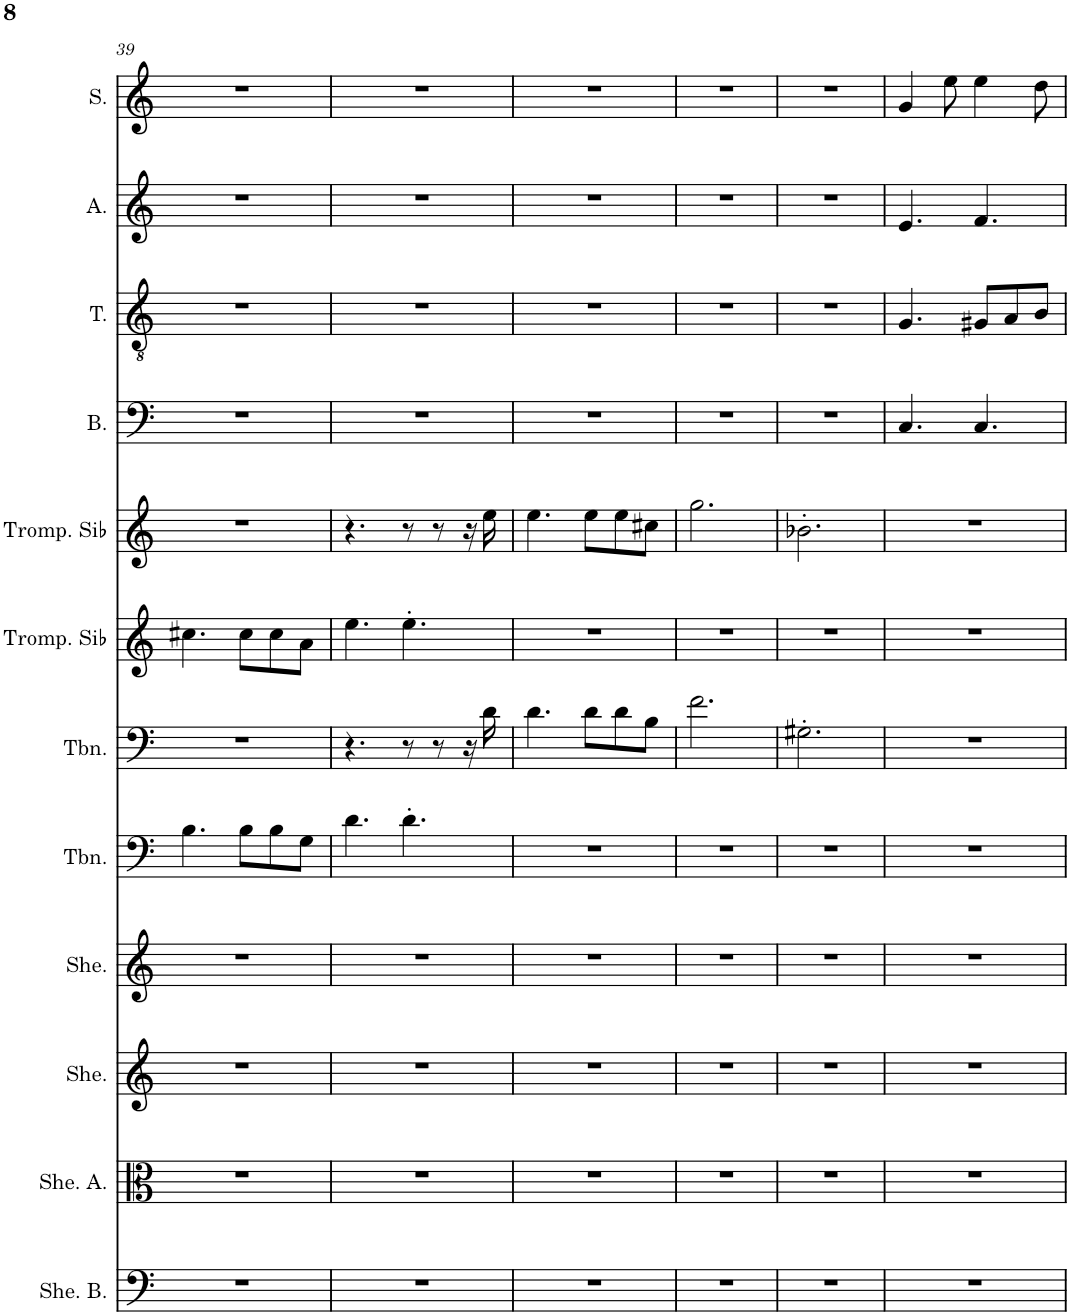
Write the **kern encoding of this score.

**kern	**kern	**kern	**kern	**kern	**kern	**kern	**kern	**kern	**kern	**kern	**kern
*part12	*part11	*part10	*part9	*part8	*part7	*part6	*part5	*part4	*part3	*part2	*part1
*staff12	*staff11	*staff10	*staff9	*staff8	*staff7	*staff6	*staff5	*staff4	*staff3	*staff2	*staff1
*I"Sheng Basse, Harmoniu	*I"Sheng Alto, Harmoniu	*I"Sheng, Harmoniu	*I"Sheng, Reed-Org	*I"Trombone, Solo Bas	*I"Trombone, Solo Ten	*I"Trompette en Sib, Solo Alt	*I"Trompette en Sib, Solo Sop	*I"Basse	*I"Ténor	*I"Alto	*I"Soprano
*I'She. B.	*I'She. A.	*I'She.	*I'She.	*I'Tbn.	*I'Tbn.	*I'Tromp. Sib	*I'Tromp. Sib	*I'B.	*I'T.	*I'A.	*I'S.
!!LO:PB:g=z
*clefF4	*clefC3	*clefG2	*clefG2	*clefF4	*clefF4	*clefG2	*clefG2	*clefF4	*clefGv2	*clefG2	*clefG2
*	*	*	*	*	*	*Trd1c2	*Trd1c2	*	*	*	*
*k[]	*k[]	*k[]	*k[]	*k[]	*k[]	*k[]	*k[]	*k[]	*k[]	*k[]	*k[]
*M6/8	*M6/8	*M6/8	*M6/8	*M6/8	*M6/8	*M6/8	*M6/8	*M6/8	*M6/8	*M6/8	*M6/8
=39	=39	=39	=39	=39	=39	=39	=39	=39	=39	=39	=39
2.r	2.r	2.r	2.r	4.B\	2.r	4.cc#X\	2.r	2.r	2.r	2.r	2.r
.	.	.	.	8B\L	.	8cc#\L	.	.	.	.	.
.	.	.	.	8B\	.	8cc#\	.	.	.	.	.
.	.	.	.	8G\J	.	8a\J	.	.	.	.	.
=40	=40	=40	=40	=40	=40	=40	=40	=40	=40	=40	=40
2.r	2.r	2.r	2.r	4.d\	4.r	4.ee\	4.r	2.r	2.r	2.r	2.r
.	.	.	.	4.d'\	8r	4.ee'\	8r	.	.	.	.
.	.	.	.	.	8r	.	8r	.	.	.	.
.	.	.	.	.	16r	.	16r	.	.	.	.
.	.	.	.	.	16d\	.	16ee\	.	.	.	.
=41	=41	=41	=41	=41	=41	=41	=41	=41	=41	=41	=41
2.r	2.r	2.r	2.r	2.r	4.d\	2.r	4.ee\	2.r	2.r	2.r	2.r
.	.	.	.	.	8d\L	.	8ee\L	.	.	.	.
.	.	.	.	.	8d\	.	8ee\	.	.	.	.
.	.	.	.	.	8B\J	.	8cc#X\J	.	.	.	.
=42	=42	=42	=42	=42	=42	=42	=42	=42	=42	=42	=42
2.r	2.r	2.r	2.r	2.r	2.f\	2.r	2.gg\	2.r	2.r	2.r	2.r
=43	=43	=43	=43	=43	=43	=43	=43	=43	=43	=43	=43
2.r	2.r	2.r	2.r	2.r	2.G#X'\	2.r	2.b-X'\	2.r	2.r	2.r	2.r
=44	=44	=44	=44	=44	=44	=44	=44	=44	=44	=44	=44
2.r	2.r	2.r	2.r	2.r	2.r	2.r	2.r	4.C/	4.G/	4.e/	4g/
.	.	.	.	.	.	.	.	.	.	.	8ee\
.	.	.	.	.	.	.	.	4.C/	8G#X/L	4.f/	4ee\
.	.	.	.	.	.	.	.	.	8A/	.	.
.	.	.	.	.	.	.	.	.	8B/J	.	8dd\
=	=	=	=	=	=	=	=	=	=	=	=
*-	*-	*-	*-	*-	*-	*-	*-	*-	*-	*-	*-
